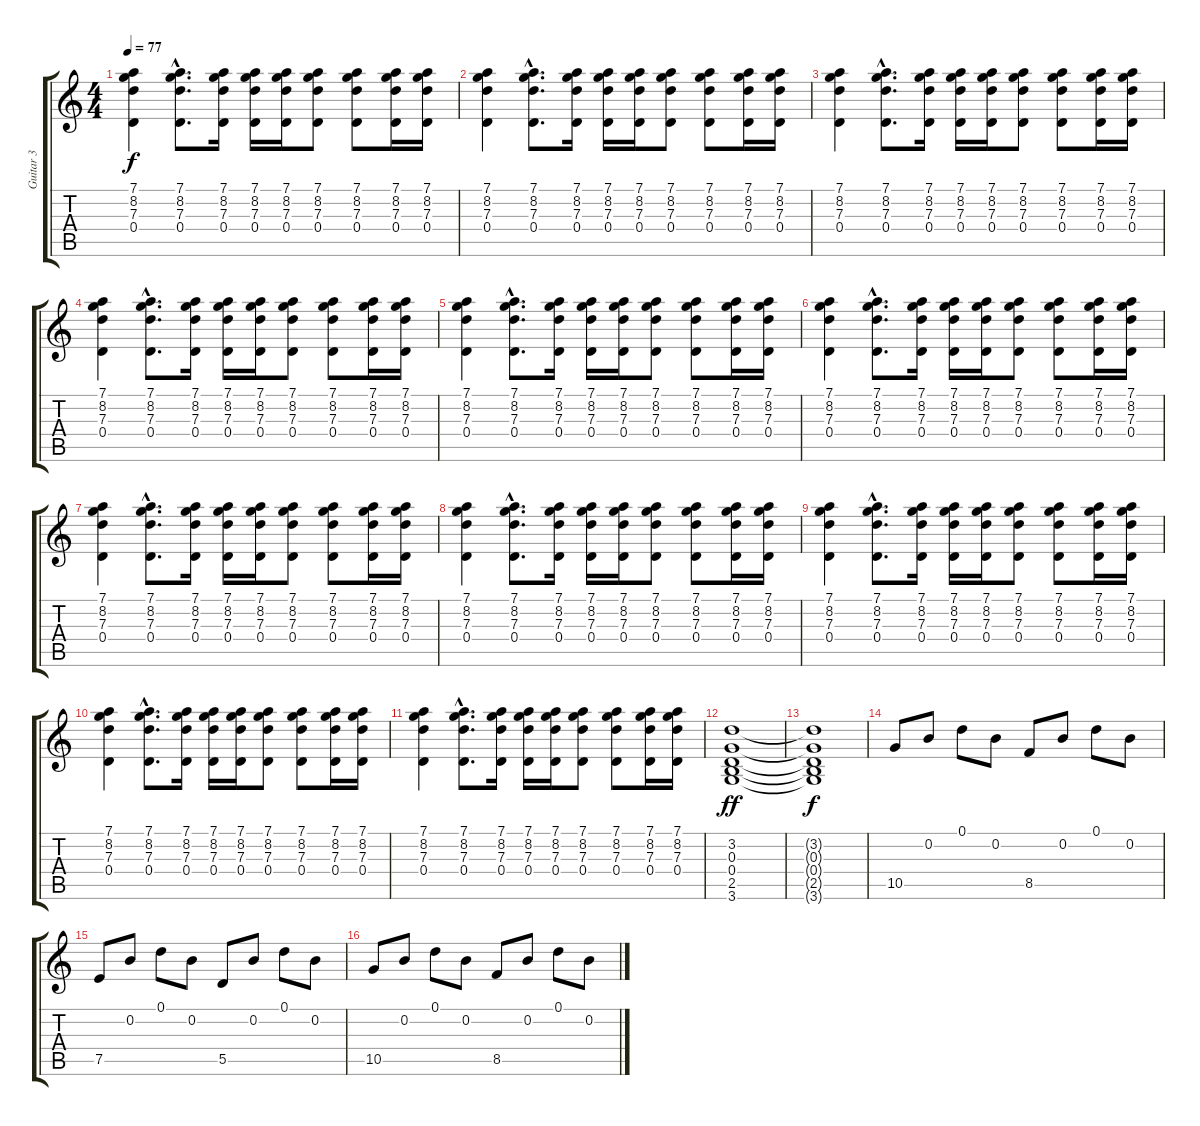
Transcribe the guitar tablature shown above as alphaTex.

\track ("Guitar 3" "Guitar 3") {instrument electricguitarjazz}
\staff {score tabs}
\tuning (D4 B3 G3 D3 A2 E2) {hide}
\ts (4 4)
\tempo 77
\clef g2
\ks c
(7.1 8.2 7.3 0.4).4{dy f} (7.1{hac} 8.2{hac} 7.3{hac} 0.4{hac}).8{d} (7.1 8.2 7.3 0.4).16 (7.1 8.2 7.3 0.4).16 (7.1 8.2 7.3 0.4).16 (7.1 8.2 7.3 0.4).8 (7.1 8.2 7.3 0.4).8 (7.1 8.2 7.3 0.4).16 (7.1 8.2 7.3 0.4).16 |
(7.1 8.2 7.3 0.4).4 (7.1{hac} 8.2{hac} 7.3{hac} 0.4{hac}).8{d} (7.1 8.2 7.3 0.4).16 (7.1 8.2 7.3 0.4).16 (7.1 8.2 7.3 0.4).16 (7.1 8.2 7.3 0.4).8 (7.1 8.2 7.3 0.4).8 (7.1 8.2 7.3 0.4).16 (7.1 8.2 7.3 0.4).16 |
(7.1 8.2 7.3 0.4).4 (7.1{hac} 8.2{hac} 7.3{hac} 0.4{hac}).8{d} (7.1 8.2 7.3 0.4).16 (7.1 8.2 7.3 0.4).16 (7.1 8.2 7.3 0.4).16 (7.1 8.2 7.3 0.4).8 (7.1 8.2 7.3 0.4).8 (7.1 8.2 7.3 0.4).16 (7.1 8.2 7.3 0.4).16 |
(7.1 8.2 7.3 0.4).4 (7.1{hac} 8.2{hac} 7.3{hac} 0.4{hac}).8{d} (7.1 8.2 7.3 0.4).16 (7.1 8.2 7.3 0.4).16 (7.1 8.2 7.3 0.4).16 (7.1 8.2 7.3 0.4).8 (7.1 8.2 7.3 0.4).8 (7.1 8.2 7.3 0.4).16 (7.1 8.2 7.3 0.4).16 |
(7.1 8.2 7.3 0.4).4 (7.1{hac} 8.2{hac} 7.3{hac} 0.4{hac}).8{d} (7.1 8.2 7.3 0.4).16 (7.1 8.2 7.3 0.4).16 (7.1 8.2 7.3 0.4).16 (7.1 8.2 7.3 0.4).8 (7.1 8.2 7.3 0.4).8 (7.1 8.2 7.3 0.4).16 (7.1 8.2 7.3 0.4).16 |
(7.1 8.2 7.3 0.4).4 (7.1{hac} 8.2{hac} 7.3{hac} 0.4{hac}).8{d} (7.1 8.2 7.3 0.4).16 (7.1 8.2 7.3 0.4).16 (7.1 8.2 7.3 0.4).16 (7.1 8.2 7.3 0.4).8 (7.1 8.2 7.3 0.4).8 (7.1 8.2 7.3 0.4).16 (7.1 8.2 7.3 0.4).16 |
(7.1 8.2 7.3 0.4).4 (7.1{hac} 8.2{hac} 7.3{hac} 0.4{hac}).8{d} (7.1 8.2 7.3 0.4).16 (7.1 8.2 7.3 0.4).16 (7.1 8.2 7.3 0.4).16 (7.1 8.2 7.3 0.4).8 (7.1 8.2 7.3 0.4).8 (7.1 8.2 7.3 0.4).16 (7.1 8.2 7.3 0.4).16 |
(7.1 8.2 7.3 0.4).4 (7.1{hac} 8.2{hac} 7.3{hac} 0.4{hac}).8{d} (7.1 8.2 7.3 0.4).16 (7.1 8.2 7.3 0.4).16 (7.1 8.2 7.3 0.4).16 (7.1 8.2 7.3 0.4).8 (7.1 8.2 7.3 0.4).8 (7.1 8.2 7.3 0.4).16 (7.1 8.2 7.3 0.4).16 |
(7.1 8.2 7.3 0.4).4 (7.1{hac} 8.2{hac} 7.3{hac} 0.4{hac}).8{d} (7.1 8.2 7.3 0.4).16 (7.1 8.2 7.3 0.4).16 (7.1 8.2 7.3 0.4).16 (7.1 8.2 7.3 0.4).8 (7.1 8.2 7.3 0.4).8 (7.1 8.2 7.3 0.4).16 (7.1 8.2 7.3 0.4).16 |
(7.1 8.2 7.3 0.4).4 (7.1{hac} 8.2{hac} 7.3{hac} 0.4{hac}).8{d} (7.1 8.2 7.3 0.4).16 (7.1 8.2 7.3 0.4).16 (7.1 8.2 7.3 0.4).16 (7.1 8.2 7.3 0.4).8 (7.1 8.2 7.3 0.4).8 (7.1 8.2 7.3 0.4).16 (7.1 8.2 7.3 0.4).16 |
(7.1 8.2 7.3 0.4).4 (7.1{hac} 8.2{hac} 7.3{hac} 0.4{hac}).8{d} (7.1 8.2 7.3 0.4).16 (7.1 8.2 7.3 0.4).16 (7.1 8.2 7.3 0.4).16 (7.1 8.2 7.3 0.4).8 (7.1 8.2 7.3 0.4).8 (7.1 8.2 7.3 0.4).16 (7.1 8.2 7.3 0.4).16 |
(3.2 0.3 0.4 2.5 3.6).1{dy ff} |
(3.2{t} 0.3{t} 0.4{t} 2.5{t} 3.6{t}).1{dy f} |
10.5.8 0.2.8 0.1.8 0.2.8 8.5.8 0.2.8 0.1.8 0.2.8 |
7.5.8 0.2.8 0.1.8 0.2.8 5.5.8 0.2.8 0.1.8 0.2.8 |
10.5.8 0.2.8 0.1.8 0.2.8 8.5.8 0.2.8 0.1.8 0.2.8
